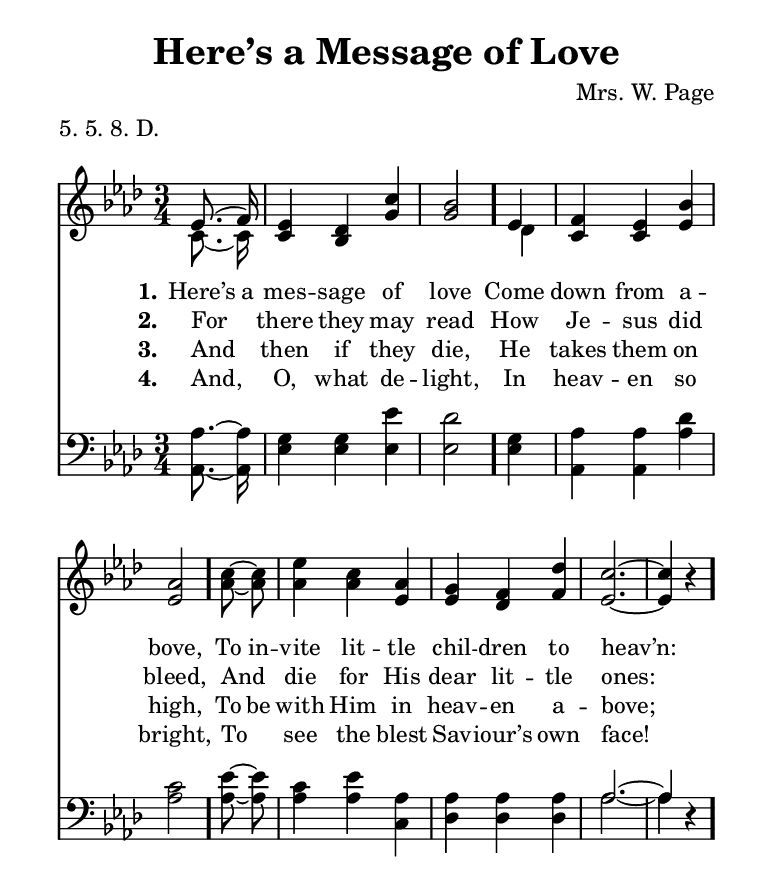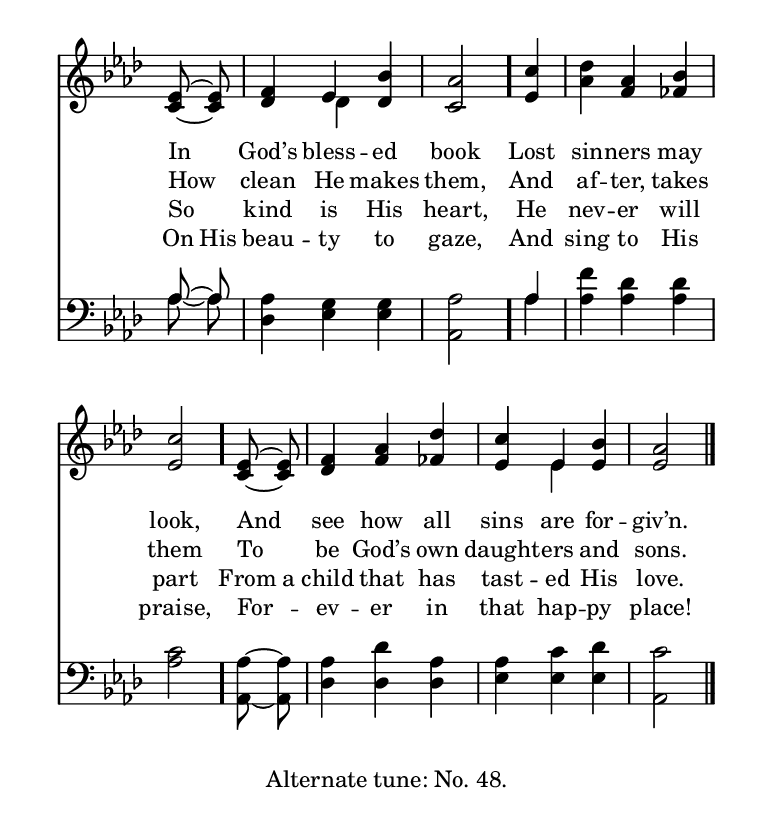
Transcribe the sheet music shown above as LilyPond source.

\include "common/global.ily"
\paper {
  \include "common/paper.ily"
  ragged-bottom = ##t
}

\header{
  hymnnumber = "301"
  title = "Here’s a Message of Love"
  tunename = "Waters"
  meter = "5. 5. 8. D."
  poet = ""
  composer = "Mrs. W. Page"
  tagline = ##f
}

global = {
  \include "common/overrides.ily"
  \override Staff.TimeSignature.style = #'numbered
  \time 3/4
  \override Score.MetronomeMark.transparent = ##t % hide all fermata changes too
  \tempo 4=90
  \key aes \major
  \partial 4
  \autoBeamOff
}

notesSoprano = {
\global
\relative c' {

  ees8.( f16) | ees4 des c' | bes2
  ees,4 | f ees bes' | aes2
  c8 ~ c8 | ees4 c aes | g f des' | c2. ~ | c4 r
  ees,8 ~ ees | f4 ees bes' | aes2
  c4 | des aes bes | c2
  ees,8 ~ ees | f4 aes des | c ees, bes' | aes2

  \bar "|."

}
}

notesAlto = {
\global
\relative e' {

  c8. ~ c16 | c4 bes g' | g2
  des4 | c c ees | ees2
  aes8 ~ aes | aes4 aes ees | ees des f | ees2. ~ | ees4 r
  c8 ~ c | des4 des des | c2
  ees4 | aes f fes | ees2
  c8 ~ c | des4 f fes | ees4 ees ees | ees2

}
}

notesTenor = {
\global
\relative a {

  aes8. ~ aes16 |  g4 g ees' | des2
  g,4 | aes aes des | c2
  ees8 ~ ees | c4 ees aes, | aes aes aes | aes2. ~ | aes4 r
  aes8 ~ aes | aes4 g g | aes2
  aes4 | f' des des | c2
  aes8 ~ aes | aes4 des aes | aes c des | c2

}
}

notesBass = {
\global
\relative f, {

  aes8. ~ aes16 | ees'4 ees ees | ees2
  ees4 | aes, aes aes' | aes2
  aes8 ~ aes | aes4 aes c, | des des des | aes'2. ~ | aes4 r
  aes8 ~ aes | des,4 ees ees | aes,2
  aes'4 | aes aes aes | aes2
  aes,8 ~ aes | des4 des des | ees ees ees | aes,2

}
}

wordsA = \lyricmode {
\set stanza = "1."

{ \mon } Here’s a { \moff } mes -- sage of love \bar "."
Come down from a -- bove, \bar "."
{ \mon } To in -- { \moff } vite lit -- tle chil -- dren to heav’n: \bar "."
In God’s bless -- ed book \bar "."
Lost sin -- ners may look, \bar "."
And see how all sins are for -- giv’n. \bar "."

}

wordsB = \lyricmode {
\set stanza = "2."

For there they may read
How Je -- sus did bleed,
And die for His dear lit -- tle ones:
How clean He makes them,
And af -- ter, takes them
To be God’s own daught -- ers and sons.

}

wordsC = \lyricmode {
\set stanza = "3."

And then if they die,
He takes them on high,
{ \mon } To be { \moff } with Him in heav -- en a -- bove;
So kind is His heart,
He nev -- er will part
{ \mon } From a { \moff } child that has tast -- ed His love.

}

wordsD = \lyricmode {
\set stanza = "4."

And, O, what de -- light,
In heav -- en so bright,
To see the blest Sav -- iour’s own face!
{ \mon } On His { \moff } beau -- ty to gaze,
And sing to His praise,
For -- ev -- er in that hap -- py place!

}

\score {
  \context ChoirStaff <<
    \context Staff = upper <<
      \set Staff.autoBeaming = ##f
      \set ChoirStaff.systemStartDelimiter = #'SystemStartBar
      \set ChoirStaff.printPartCombineTexts = ##f
      \partcombine #'(2 . 9) \notesSoprano \notesAlto
      \context NullVoice = sopranos { \voiceOne << \notesSoprano >> }
      \context NullVoice = altos { \voiceTwo << \notesAlto >> }
      \context Lyrics = one   \lyricsto sopranos \wordsA
      \context Lyrics = two   \lyricsto sopranos \wordsB
      \context Lyrics = three \lyricsto sopranos \wordsC
      \context Lyrics = four  \lyricsto sopranos \wordsD
    >>
    \context Staff = men <<
      \set Staff.autoBeaming = ##f
      \clef bass
      \set ChoirStaff.printPartCombineTexts = ##f
      \partcombine #'(2 . 9) \notesTenor \notesBass
      \context NullVoice = tenors { \voiceOne << \notesTenor >> }
      \context NullVoice = basses { \voiceTwo << \notesBass >> }
    >>
  >>
  \layout {
    \include "common/layout.ily"
  }
  \midi{
    \include "common/midi.ily"
  }
}

\noPageBreak \markup { \vspace #2 \fill-line { \raise #2 \line { Alternate tune: No. 48. } } }

\version "2.19.49"  % necessary for upgrading to future LilyPond versions.

% vi:set et ts=2 sw=2 ai nocindent syntax=lilypond:
